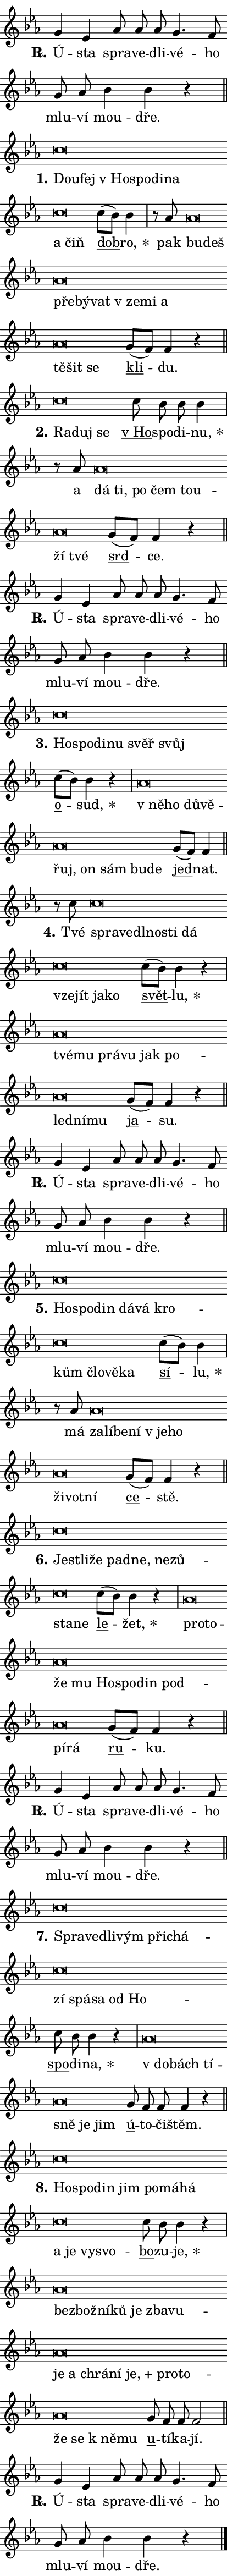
\version "2.24.0"
\header { tagline = "" }
\paper {
  indent = 0\cm
  top-margin = 0\cm
  right-margin = 0\cm
  bottom-margin = 0\cm
  left-margin = 0\cm
  paper-width = 7\cm
  page-breaking = #ly:one-page-breaking
  system-system-spacing.basic-distance = #11
  score-system-spacing.basic-distance = #11
  ragged-last = ##f
}


%% Author: Thomas Morley
%% https://lists.gnu.org/archive/html/lilypond-user/2020-05/msg00002.html
#(define (line-position grob)
"Returns position of @var[grob} in current system:
   @code{'start}, if at first time-step
   @code{'end}, if at last time-step
   @code{'middle} otherwise
"
  (let* ((col (ly:item-get-column grob))
         (ln (ly:grob-object col 'left-neighbor))
         (rn (ly:grob-object col 'right-neighbor))
         (col-to-check-left (if (ly:grob? ln) ln col))
         (col-to-check-right (if (ly:grob? rn) rn col))
         (break-dir-left
           (and
             (ly:grob-property col-to-check-left 'non-musical #f)
             (ly:item-break-dir col-to-check-left)))
         (break-dir-right
           (and
             (ly:grob-property col-to-check-right 'non-musical #f)
             (ly:item-break-dir col-to-check-right))))
        (cond ((eqv? 1 break-dir-left) 'start)
              ((eqv? -1 break-dir-right) 'end)
              (else 'middle))))

#(define (tranparent-at-line-position vctor)
  (lambda (grob)
  "Relying on @code{line-position} select the relevant enry from @var{vctor}.
Used to determine transparency,"
    (case (line-position grob)
      ((end) (not (vector-ref vctor 0)))
      ((middle) (not (vector-ref vctor 1)))
      ((start) (not (vector-ref vctor 2))))))

noteHeadBreakVisibility =
#(define-music-function (break-visibility)(vector?)
"Makes @code{NoteHead}s transparent relying on @var{break-visibility}"
#{
  \override NoteHead.transparent =
    #(tranparent-at-line-position break-visibility)
#})

#(define delete-ledgers-for-transparent-note-heads
  (lambda (grob)
    "Reads whether a @code{NoteHead} is transparent.
If so this @code{NoteHead} is removed from @code{'note-heads} from
@var{grob}, which is supposed to be @code{LedgerLineSpanner}.
As a result ledgers are not printed for this @code{NoteHead}"
    (let* ((nhds-array (ly:grob-object grob 'note-heads))
           (nhds-list
             (if (ly:grob-array? nhds-array)
                 (ly:grob-array->list nhds-array)
                 '()))
           ;; Relies on the transparent-property being done before
           ;; Staff.LedgerLineSpanner.after-line-breaking is executed.
           ;; This is fragile ...
           (to-keep
             (remove
               (lambda (nhd)
                 (ly:grob-property nhd 'transparent #f))
               nhds-list)))
      ;; TODO find a better method to iterate over grob-arrays, similiar
      ;; to filter/remove etc for lists
      ;; For now rebuilt from scratch
      (set! (ly:grob-object grob 'note-heads)  '())
      (for-each
        (lambda (nhd)
          (ly:pointer-group-interface::add-grob grob 'note-heads nhd))
        to-keep))))

hideNotes = {
  \noteHeadBreakVisibility #begin-of-line-visible
}
unHideNotes = {
  \noteHeadBreakVisibility #all-visible
}

% work-around for resetting accidentals
% https://lilypond.org/doc/v2.23/Documentation/notation/displaying-rhythms#unmetered-music
cadenzaMeasure = {
  \cadenzaOff
  \partial 1024 s1024
  \cadenzaOn
}

#(define-markup-command (accent layout props text) (markup?)
  "Underline accented syllable"
  (interpret-markup layout props
    #{\markup \override #'(offset . 4.3) \underline { #text }#}))

responsum = \markup \concat {
  "R" \hspace #-1.05 \path #0.1 #'((moveto 0 0.07) (lineto 0.9 0.8)) \hspace #0.05 "."
}

\layout {
    \context {
        \Staff
        \remove "Time_signature_engraver"
        \override LedgerLineSpanner.after-line-breaking = #delete-ledgers-for-transparent-note-heads
    }
    \context {
        \Voice {
            \override NoteHead.output-attributes = #'((class . "notehead"))
            \override Hairpin.height = #0.55
        }
    }
    \context {
        \Lyrics {
            \override StanzaNumber.output-attributes = #'((class . "stanzanumber"))
            \override LyricSpace.minimum-distance = #0.9
            \override LyricText.font-name = #"TeX Gyre Schola"
            \override LyricText.font-size = 1
            \override StanzaNumber.font-name = #"TeX Gyre Schola Bold"
            \override StanzaNumber.font-size = 1
        }
    }
}

% magnetic-lyrics.ily
%
%   written by
%     Jean Abou Samra <jean@abou-samra.fr>
%     Werner Lemberg <wl@gnu.org>
%
%   adapted by
%     Jiri Hon <jiri.hon@gmail.com>
%
% Version 2022-Apr-15

% https://www.mail-archive.com/lilypond-user@gnu.org/msg149350.html

#(define (Left_hyphen_pointer_engraver context)
   "Collect syllable-hyphen-syllable occurrences in lyrics and store
them in properties.  This engraver only looks to the left.  For
example, if the lyrics input is @code{foo -- bar}, it does the
following.

@itemize @bullet
@item
Set the @code{text} property of the @code{LyricHyphen} grob between
@q{foo} and @q{bar} to @code{foo}.

@item
Set the @code{left-hyphen} property of the @code{LyricText} grob with
text @q{foo} to the @code{LyricHyphen} grob between @q{foo} and
@q{bar}.
@end itemize

Use this auxiliary engraver in combination with the
@code{lyric-@/text::@/apply-@/magnetic-@/offset!} hook."
   (let ((hyphen #f)
         (text #f))
     (make-engraver
      (acknowledgers
       ((lyric-syllable-interface engraver grob source-engraver)
        (set! text grob)))
      (end-acknowledgers
       ((lyric-hyphen-interface engraver grob source-engraver)
        ;(when (not (grob::has-interface grob 'lyric-space-interface))
          (set! hyphen grob)));)
      ((stop-translation-timestep engraver)
       (when (and text hyphen)
         (ly:grob-set-object! text 'left-hyphen hyphen))
       (set! text #f)
       (set! hyphen #f)))))

#(define (lyric-text::apply-magnetic-offset! grob)
   "If the space between two syllables is less than the value in
property @code{LyricText@/.details@/.squash-threshold}, move the right
syllable to the left so that it gets concatenated with the left
syllable.

Use this function as a hook for
@code{LyricText@/.after-@/line-@/breaking} if the
@code{Left_@/hyphen_@/pointer_@/engraver} is active."
   (let ((hyphen (ly:grob-object grob 'left-hyphen #f)))
     (when hyphen
       (let ((left-text (ly:spanner-bound hyphen LEFT)))
         (when (grob::has-interface left-text 'lyric-syllable-interface)
           (let* ((common (ly:grob-common-refpoint grob left-text X))
                  (this-x-ext (ly:grob-extent grob common X))
                  (left-x-ext
                   (begin
                     ;; Trigger magnetism for left-text.
                     (ly:grob-property left-text 'after-line-breaking)
                     (ly:grob-extent left-text common X)))
                  ;; `delta` is the gap width between two syllables.
                  (delta (- (interval-start this-x-ext)
                            (interval-end left-x-ext)))
                  (details (ly:grob-property grob 'details))
                  (threshold (assoc-get 'squash-threshold details 0.2)))
             (when (< delta threshold)
               (let* (;; We have to manipulate the input text so that
                      ;; ligatures crossing syllable boundaries are not
                      ;; disabled.  For languages based on the Latin
                      ;; script this is essentially a beautification.
                      ;; However, for non-Western scripts it can be a
                      ;; necessity.
                      (lt (ly:grob-property left-text 'text))
                      (rt (ly:grob-property grob 'text))
                      (is-space (grob::has-interface hyphen 'lyric-space-interface))
                      (space (if is-space " " ""))
                      (space-markup (grob-interpret-markup grob " "))
                      (space-size (interval-length (ly:stencil-extent space-markup X)))
                      (extra-delta (if is-space space-size 0))
                      ;; Append new syllable.
                      (ltrt-space (if (and (string? lt) (string? rt))
                                (string-append lt space rt)
                                (make-concat-markup (list lt space rt))))
                      ;; Right-align `ltrt` to the right side.
                      (ltrt-space-markup (grob-interpret-markup
                               grob
                               (make-translate-markup
                                (cons (interval-length this-x-ext) 0)
                                (make-right-align-markup ltrt-space)))))
                 (begin
                   ;; Don't print `left-text`.
                   (ly:grob-set-property! left-text 'stencil #f)
                   ;; Set text and stencil (which holds all collected
                   ;; syllables so far) and shift it to the left.
                   (ly:grob-set-property! grob 'text ltrt-space)
                   (ly:grob-set-property! grob 'stencil ltrt-space-markup)
                   (ly:grob-translate-axis! grob (- (- delta extra-delta)) X))))))))))


#(define (lyric-hyphen::displace-bounds-first grob)
   ;; Make very sure this callback isn't triggered too early.
   (let ((left (ly:spanner-bound grob LEFT))
         (right (ly:spanner-bound grob RIGHT)))
     (ly:grob-property left 'after-line-breaking)
     (ly:grob-property right 'after-line-breaking)
     (ly:lyric-hyphen::print grob)))

squashThreshold = #0.4

\layout {
  \context {
    \Lyrics
    \consists #Left_hyphen_pointer_engraver
    \override LyricText.after-line-breaking =
      #lyric-text::apply-magnetic-offset!
    \override LyricHyphen.stencil = #lyric-hyphen::displace-bounds-first
    \override LyricText.details.squash-threshold = \squashThreshold
    \override LyricHyphen.minimum-distance = 0
    \override LyricHyphen.minimum-length = \squashThreshold
  }
}

squash = \override LyricText.details.squash-threshold = 9999
unSquash = \override LyricText.details.squash-threshold = \squashThreshold

left = \override LyricText.self-alignment-X = #LEFT
unLeft = \revert LyricText.self-alignment-X

starOffset = #(lambda (grob) 
                (let ((x_offset (ly:self-alignment-interface::aligned-on-x-parent grob)))
                  (if (= x_offset 0) 0 (+ x_offset 1.2))))

star = #(define-music-function (syllable)(string?)
"Append star separator at the end of a syllable"
#{
  \once \override LyricText.X-offset = #starOffset
  \lyricmode { \markup {
    #syllable
    \override #'((font-name . "TeX Gyre Schola Bold")) \hspace #0.2 \lower #0.65 \larger "*"
  } }
#})

starAccent = #(define-music-function (syllable)(string?)
"Append star separator at the end of a syllable and make accent"
#{
  \once \override LyricText.X-offset = #starOffset
  \lyricmode { \markup {
    \accent #syllable
    \override #'((font-name . "TeX Gyre Schola Bold")) \hspace #0.2 \lower #0.65 \larger "*"
  } }
#})

breath = #(define-music-function (syllable)(string?)
"Append breathing indicator at the end of a syllable"
#{
  \lyricmode { \markup { #syllable "+" } }
#})

optionalBreath = #(define-music-function (syllable)(string?)
"Append optional breathing indicator at the end of a syllable"
#{
  \lyricmode { \markup { #syllable "(+)" } }
#})


\score {
    <<
        \new Voice = "melody" { \cadenzaOn \key es \major \relative { g'4 es as8 as as \bar "" g4. f8 \bar "" g as bes4 bes r \cadenzaMeasure \bar "||" \break } }
        \new Lyrics \lyricsto "melody" { \lyricmode { \set stanza = \responsum
Ú -- sta spra -- ve -- dli -- vé -- ho mlu -- ví mou -- dře. } }
    >>
    \layout {}
}

\score {
    <<
        \new Voice = "melody" { \cadenzaOn \key es \major \relative { c''\breve*1/16 \hideNotes \breve*1/16 \bar "" \breve*1/16 \bar "" \breve*1/16 \bar "" \breve*1/16 \bar "" \breve*1/16 \bar "" \breve*1/16 \breve*1/16 \bar "" \unHideNotes \bar "" c8[( bes)] bes4 \cadenzaMeasure \bar "|" r8 as8 as\breve*1/16 \hideNotes \breve*1/16 \bar "" \breve*1/16 \bar "" \breve*1/16 \bar "" \breve*1/16 \bar "" \breve*1/16 \bar "" \breve*1/16 \bar "" \breve*1/16 \bar "" \breve*1/16 \bar "" \breve*1/16 \breve*1/16 \bar "" \unHideNotes \bar "" g8[( f)] f4 r \cadenzaMeasure \bar "||" \break } }
        \new Lyrics \lyricsto "melody" { \lyricmode { \set stanza = "1."
\left Dou -- \squash fej "v Ho" -- spo -- di -- na a čiň \unLeft \unSquash \markup \accent dob -- \star ro, pak \left bu -- \squash deš pře -- bý -- vat "v ze" -- mi a tě -- šit se \unLeft \unSquash \markup \accent kli -- du. } }
    >>
    \layout {}
}

\score {
    <<
        \new Voice = "melody" { \cadenzaOn \key es \major \relative { c''\breve*1/16 \hideNotes \breve*1/16 \breve*1/16 \bar "" \unHideNotes \bar "" c8 bes bes bes4 \cadenzaMeasure \bar "|" r8 as8 as\breve*1/16 \hideNotes \breve*1/16 \bar "" \breve*1/16 \bar "" \breve*1/16 \bar "" \breve*1/16 \bar "" \breve*1/16 \breve*1/16 \bar "" \unHideNotes \bar "" g8[( f)] f4 r \cadenzaMeasure \bar "||" \break } }
        \new Lyrics \lyricsto "melody" { \lyricmode { \set stanza = "2."
\left Ra -- \squash duj se \unLeft \unSquash \markup \accent "v Ho" -- spo -- di -- \star nu, a \left dá \squash ti, po čem tou -- ží tvé \unLeft \unSquash \markup \accent srd -- ce. } }
    >>
    \layout {}
}

\score {
    <<
        \new Voice = "melody" { \cadenzaOn \key es \major \relative { g'4 es as8 as as \bar "" g4. f8 \bar "" g as bes4 bes r \cadenzaMeasure \bar "||" \break } }
        \new Lyrics \lyricsto "melody" { \lyricmode { \set stanza = \responsum
Ú -- sta spra -- ve -- dli -- vé -- ho mlu -- ví mou -- dře. } }
    >>
    \layout {}
}

\score {
    <<
        \new Voice = "melody" { \cadenzaOn \key es \major \relative { c''\breve*1/16 \hideNotes \breve*1/16 \bar "" \breve*1/16 \bar "" \breve*1/16 \bar "" \breve*1/16 \breve*1/16 \bar "" \unHideNotes \bar "" c8[( bes)] bes4 r \cadenzaMeasure \bar "|" as\breve*1/16 \hideNotes \breve*1/16 \bar "" \breve*1/16 \bar "" \breve*1/16 \bar "" \breve*1/16 \bar "" \breve*1/16 \bar "" \breve*1/16 \bar "" \breve*1/16 \breve*1/16 \bar "" \unHideNotes \bar "" g8[( f)] f4 \cadenzaMeasure \bar "||" \break } }
        \new Lyrics \lyricsto "melody" { \lyricmode { \set stanza = "3."
\left Ho -- \squash spo -- di -- nu svěř svůj \unLeft \unSquash \markup \accent o -- \star sud, \left "v ně" -- \squash ho dů -- vě -- řuj, on sám bu -- de \unLeft \unSquash \markup \accent jed -- nat. } }
    >>
    \layout {}
}

\score {
    <<
        \new Voice = "melody" { \cadenzaOn \key es \major \relative { r8 c''8 c\breve*1/16 \hideNotes \breve*1/16 \bar "" \breve*1/16 \bar "" \breve*1/16 \bar "" \breve*1/16 \bar "" \breve*1/16 \bar "" \breve*1/16 \bar "" \breve*1/16 \bar "" \breve*1/16 \breve*1/16 \bar "" \unHideNotes \bar "" c8[( bes)] bes4 r \cadenzaMeasure \bar "|" as\breve*1/16 \hideNotes \breve*1/16 \bar "" \breve*1/16 \bar "" \breve*1/16 \bar "" \breve*1/16 \bar "" \breve*1/16 \bar "" \breve*1/16 \bar "" \breve*1/16 \breve*1/16 \bar "" \unHideNotes \bar "" g8[( f)] f4 r \cadenzaMeasure \bar "||" \break } }
        \new Lyrics \lyricsto "melody" { \lyricmode { \set stanza = "4."
Tvé \left spra -- \squash ve -- dl -- no -- sti dá vze -- jít ja -- ko \unLeft \unSquash \markup \accent svět -- \star lu, \left tvé -- \squash mu prá -- vu jak po -- led -- ní -- mu \unLeft \unSquash \markup \accent ja -- su. } }
    >>
    \layout {}
}

\score {
    <<
        \new Voice = "melody" { \cadenzaOn \key es \major \relative { g'4 es as8 as as \bar "" g4. f8 \bar "" g as bes4 bes r \cadenzaMeasure \bar "||" \break } }
        \new Lyrics \lyricsto "melody" { \lyricmode { \set stanza = \responsum
Ú -- sta spra -- ve -- dli -- vé -- ho mlu -- ví mou -- dře. } }
    >>
    \layout {}
}

\score {
    <<
        \new Voice = "melody" { \cadenzaOn \key es \major \relative { c''\breve*1/16 \hideNotes \breve*1/16 \bar "" \breve*1/16 \bar "" \breve*1/16 \bar "" \breve*1/16 \bar "" \breve*1/16 \bar "" \breve*1/16 \bar "" \breve*1/16 \bar "" \breve*1/16 \breve*1/16 \bar "" \unHideNotes \bar "" c8[( bes)] bes4 \cadenzaMeasure \bar "|" r8 as8 as\breve*1/16 \hideNotes \breve*1/16 \bar "" \breve*1/16 \bar "" \breve*1/16 \bar "" \breve*1/16 \bar "" \breve*1/16 \bar "" \breve*1/16 \bar "" \breve*1/16 \breve*1/16 \bar "" \unHideNotes \bar "" g8[( f)] f4 r \cadenzaMeasure \bar "||" \break } }
        \new Lyrics \lyricsto "melody" { \lyricmode { \set stanza = "5."
\left Ho -- \squash spo -- din dá -- vá kro -- kům člo -- vě -- ka \unLeft \unSquash \markup \accent sí -- \star lu, má \left za -- \squash lí -- be -- ní "v je" -- ho ži -- vot -- ní \unLeft \unSquash \markup \accent ce -- stě. } }
    >>
    \layout {}
}

\score {
    <<
        \new Voice = "melody" { \cadenzaOn \key es \major \relative { c''\breve*1/16 \hideNotes \breve*1/16 \bar "" \breve*1/16 \bar "" \breve*1/16 \bar "" \breve*1/16 \bar "" \breve*1/16 \bar "" \breve*1/16 \bar "" \breve*1/16 \breve*1/16 \bar "" \unHideNotes \bar "" c8[( bes)] bes4 r \cadenzaMeasure \bar "|" as\breve*1/16 \hideNotes \breve*1/16 \bar "" \breve*1/16 \bar "" \breve*1/16 \bar "" \breve*1/16 \bar "" \breve*1/16 \bar "" \breve*1/16 \bar "" \breve*1/16 \bar "" \breve*1/16 \breve*1/16 \bar "" \unHideNotes \bar "" g8[( f)] f4 r \cadenzaMeasure \bar "||" \break } }
        \new Lyrics \lyricsto "melody" { \lyricmode { \set stanza = "6."
\left Je -- \squash stli -- že pad -- ne, ne -- zů -- sta -- ne \unLeft \unSquash \markup \accent le -- \star žet, \left pro -- \squash to -- že mu Ho -- spo -- din pod -- pí -- rá \unLeft \unSquash \markup \accent ru -- ku. } }
    >>
    \layout {}
}

\score {
    <<
        \new Voice = "melody" { \cadenzaOn \key es \major \relative { g'4 es as8 as as \bar "" g4. f8 \bar "" g as bes4 bes r \cadenzaMeasure \bar "||" \break } }
        \new Lyrics \lyricsto "melody" { \lyricmode { \set stanza = \responsum
Ú -- sta spra -- ve -- dli -- vé -- ho mlu -- ví mou -- dře. } }
    >>
    \layout {}
}

\score {
    <<
        \new Voice = "melody" { \cadenzaOn \key es \major \relative { c''\breve*1/16 \hideNotes \breve*1/16 \bar "" \breve*1/16 \bar "" \breve*1/16 \bar "" \breve*1/16 \bar "" \breve*1/16 \bar "" \breve*1/16 \bar "" \breve*1/16 \bar "" \breve*1/16 \bar "" \breve*1/16 \breve*1/16 \bar "" \unHideNotes \bar "" c8 bes bes4 r \cadenzaMeasure \bar "|" as\breve*1/16 \hideNotes \breve*1/16 \bar "" \breve*1/16 \bar "" \breve*1/16 \bar "" \breve*1/16 \breve*1/16 \bar "" \unHideNotes \bar "" g8 f f f4 r \cadenzaMeasure \bar "||" \break } }
        \new Lyrics \lyricsto "melody" { \lyricmode { \set stanza = "7."
\left Spra -- \squash ve -- dli -- vým při -- chá -- zí spá -- sa od Ho -- \unLeft \unSquash \markup \accent spo -- di -- \star na, \left "v do" -- \squash bách tí -- sně je jim \unLeft \unSquash \markup \accent ú -- to -- či -- štěm. } }
    >>
    \layout {}
}

\score {
    <<
        \new Voice = "melody" { \cadenzaOn \key es \major \relative { c''\breve*1/16 \hideNotes \breve*1/16 \bar "" \breve*1/16 \bar "" \breve*1/16 \bar "" \breve*1/16 \bar "" \breve*1/16 \bar "" \breve*1/16 \bar "" \breve*1/16 \bar "" \breve*1/16 \bar "" \breve*1/16 \breve*1/16 \bar "" \unHideNotes \bar "" c8 bes bes4 r \cadenzaMeasure \bar "|" as\breve*1/16 \hideNotes \breve*1/16 \bar "" \breve*1/16 \bar "" \breve*1/16 \bar "" \breve*1/16 \bar "" \breve*1/16 \bar "" \breve*1/16 \bar "" \breve*1/16 \bar "" \breve*1/16 \bar "" \breve*1/16 \bar "" \breve*1/16 \bar "" \breve*1/16 \bar "" \breve*1/16 \bar "" \breve*1/16 \bar "" \breve*1/16 \bar "" \breve*1/16 \bar "" \breve*1/16 \breve*1/16 \bar "" \unHideNotes \bar "" g8 f f f2 \cadenzaMeasure \bar "||" \break } }
        \new Lyrics \lyricsto "melody" { \lyricmode { \set stanza = "8."
\left Ho -- \squash spo -- din jim po -- má -- há a je vy -- svo -- \unLeft \unSquash \markup \accent bo -- zu -- \star je, \left bez -- \squash bož -- ní -- ků je zba -- vu -- je a chrá -- ní \breath "je," pro -- to -- že se "k ně" -- mu \unLeft \unSquash \markup \accent u -- tí -- ka -- jí. } }
    >>
    \layout {}
}

\score {
    <<
        \new Voice = "melody" { \cadenzaOn \key es \major \relative { g'4 es as8 as as \bar "" g4. f8 \bar "" g as bes4 bes r \cadenzaMeasure \bar "||" \break } \bar "|." }
        \new Lyrics \lyricsto "melody" { \lyricmode { \set stanza = \responsum
Ú -- sta spra -- ve -- dli -- vé -- ho mlu -- ví mou -- dře. } }
    >>
    \layout {}
}
